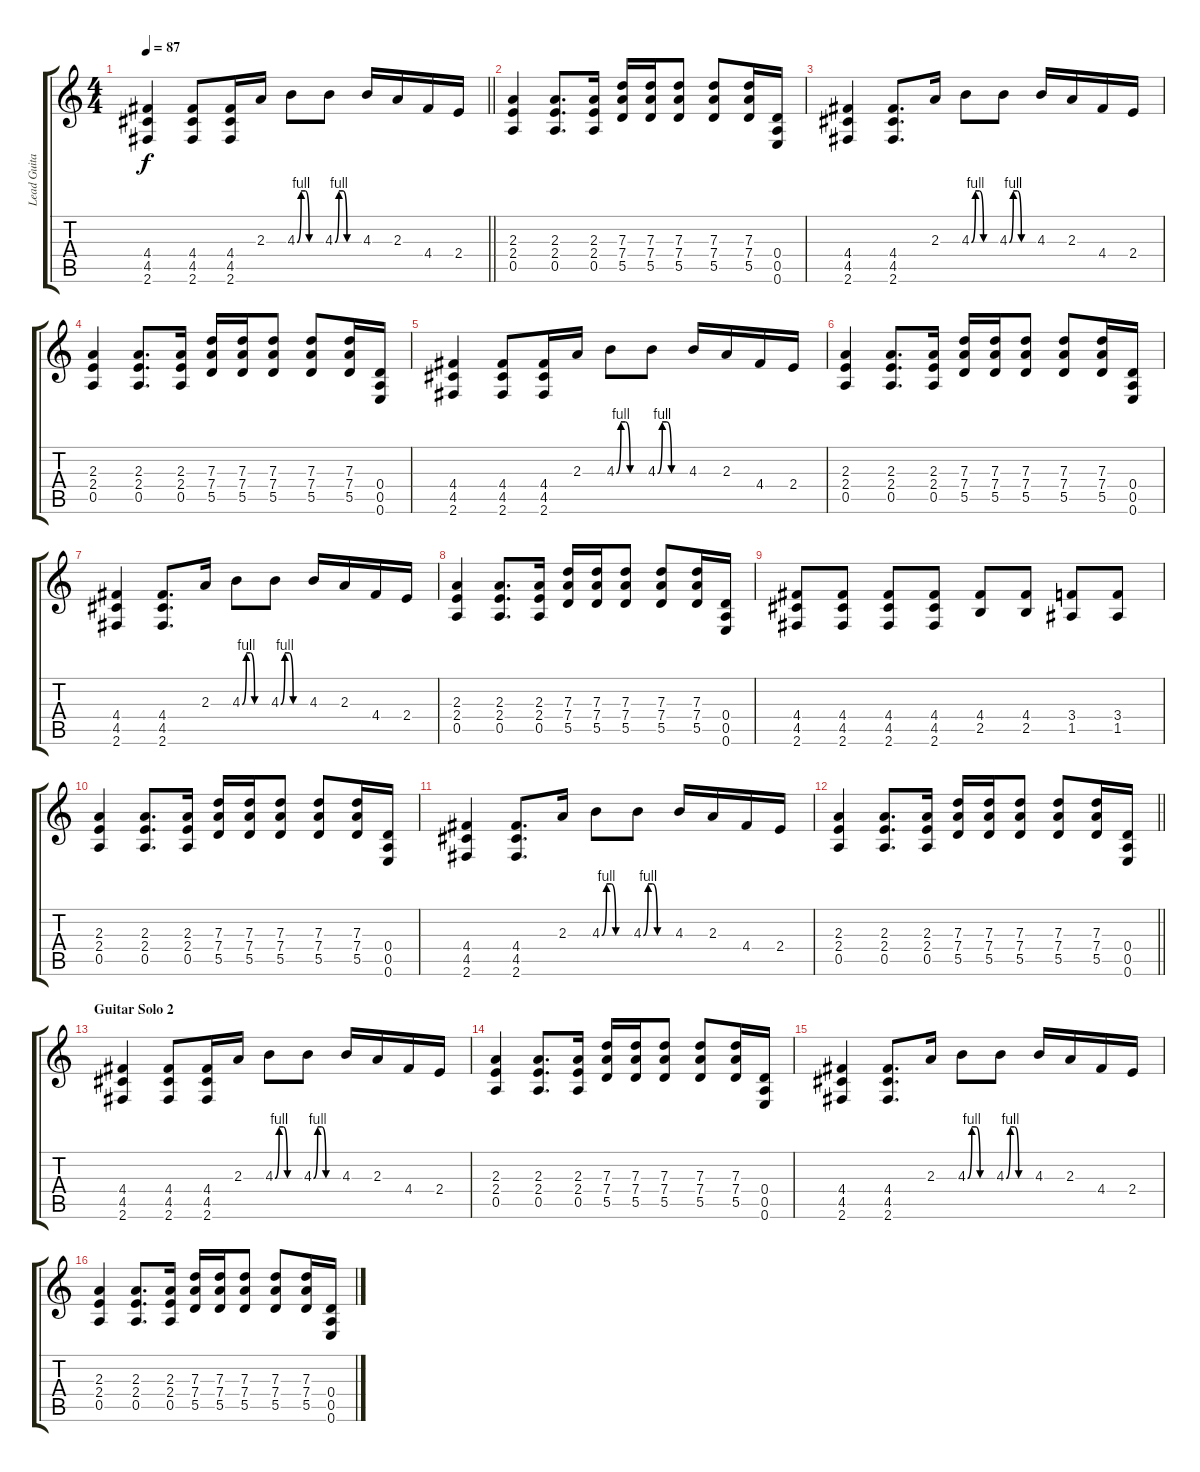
\track ("Lead Guitar" "Lead Guita") {instrument distortionguitar}
\staff {score tabs}
\tuning (E4 B3 G3 D3 A2 E2) {hide}
\ts (4 4)
\tempo 87
\clef g2
\barLineRight lightlight
\ks c
(4.4 4.5 2.6).4{dy f} (4.4 4.5 2.6).8 (4.4 4.5 2.6).16 2.3.16 4.3{be (custom 0 0 10 4 20 4 30 0 60 0)}.8 4.3{be (custom 0 0 10 4 20 4 30 0 60 0)}.8 4.3.16 2.3.16 4.4.16 2.4.16 |
(2.3 2.4 0.5).4 (2.3 2.4 0.5).8{d} (2.3 2.4 0.5).16 (7.3 7.4 5.5).16 (7.3 7.4 5.5).16 (7.3 7.4 5.5).8 (7.3 7.4 5.5).8 (7.3 7.4 5.5).16 (0.4 0.5 0.6).16 |
(4.4 4.5 2.6).4 (4.4 4.5 2.6).8{d} 2.3.16 4.3{be (custom 0 0 10 4 20 4 30 0 60 0)}.8 4.3{be (custom 0 0 10 4 20 4 30 0 60 0)}.8 4.3.16 2.3.16 4.4.16 2.4.16 |
(2.3 2.4 0.5).4 (2.3 2.4 0.5).8{d} (2.3 2.4 0.5).16 (7.3 7.4 5.5).16 (7.3 7.4 5.5).16 (7.3 7.4 5.5).8 (7.3 7.4 5.5).8 (7.3 7.4 5.5).16 (0.4 0.5 0.6).16 |
(4.4 4.5 2.6).4 (4.4 4.5 2.6).8 (4.4 4.5 2.6).16 2.3.16 4.3{be (custom 0 0 10 4 20 4 30 0 60 0)}.8 4.3{be (custom 0 0 10 4 20 4 30 0 60 0)}.8 4.3.16 2.3.16 4.4.16 2.4.16 |
(2.3 2.4 0.5).4 (2.3 2.4 0.5).8{d} (2.3 2.4 0.5).16 (7.3 7.4 5.5).16 (7.3 7.4 5.5).16 (7.3 7.4 5.5).8 (7.3 7.4 5.5).8 (7.3 7.4 5.5).16 (0.4 0.5 0.6).16 |
(4.4 4.5 2.6).4 (4.4 4.5 2.6).8{d} 2.3.16 4.3{be (custom 0 0 10 4 20 4 30 0 60 0)}.8 4.3{be (custom 0 0 10 4 20 4 30 0 60 0)}.8 4.3.16 2.3.16 4.4.16 2.4.16 |
(2.3 2.4 0.5).4 (2.3 2.4 0.5).8{d} (2.3 2.4 0.5).16 (7.3 7.4 5.5).16 (7.3 7.4 5.5).16 (7.3 7.4 5.5).8 (7.3 7.4 5.5).8 (7.3 7.4 5.5).16 (0.4 0.5 0.6).16 |
(4.4 4.5 2.6).8 (4.4 4.5 2.6).8 (4.4 4.5 2.6).8 (4.4 4.5 2.6).8 (4.4 2.5).8 (4.4 2.5).8 (3.4 1.5).8 (3.4 1.5).8 |
(2.3 2.4 0.5).4 (2.3 2.4 0.5).8{d} (2.3 2.4 0.5).16 (7.3 7.4 5.5).16 (7.3 7.4 5.5).16 (7.3 7.4 5.5).8 (7.3 7.4 5.5).8 (7.3 7.4 5.5).16 (0.4 0.5 0.6).16 |
(4.4 4.5 2.6).4 (4.4 4.5 2.6).8{d} 2.3.16 4.3{be (custom 0 0 10 4 20 4 30 0 60 0)}.8 4.3{be (custom 0 0 10 4 20 4 30 0 60 0)}.8 4.3.16 2.3.16 4.4.16 2.4.16 |
\barLineRight lightlight
(2.3 2.4 0.5).4 (2.3 2.4 0.5).8{d} (2.3 2.4 0.5).16 (7.3 7.4 5.5).16 (7.3 7.4 5.5).16 (7.3 7.4 5.5).8 (7.3 7.4 5.5).8 (7.3 7.4 5.5).16 (0.4 0.5 0.6).16 |
\section ("" "Guitar Solo 2")
(4.4 4.5 2.6).4 (4.4 4.5 2.6).8 (4.4 4.5 2.6).16 2.3.16 4.3{be (custom 0 0 10 4 20 4 30 0 60 0)}.8 4.3{be (custom 0 0 10 4 20 4 30 0 60 0)}.8 4.3.16 2.3.16 4.4.16 2.4.16 |
(2.3 2.4 0.5).4 (2.3 2.4 0.5).8{d} (2.3 2.4 0.5).16 (7.3 7.4 5.5).16 (7.3 7.4 5.5).16 (7.3 7.4 5.5).8 (7.3 7.4 5.5).8 (7.3 7.4 5.5).16 (0.4 0.5 0.6).16 |
(4.4 4.5 2.6).4 (4.4 4.5 2.6).8{d} 2.3.16 4.3{be (custom 0 0 10 4 20 4 30 0 60 0)}.8 4.3{be (custom 0 0 10 4 20 4 30 0 60 0)}.8 4.3.16 2.3.16 4.4.16 2.4.16 |
(2.3 2.4 0.5).4 (2.3 2.4 0.5).8{d} (2.3 2.4 0.5).16 (7.3 7.4 5.5).16 (7.3 7.4 5.5).16 (7.3 7.4 5.5).8 (7.3 7.4 5.5).8 (7.3 7.4 5.5).16 (0.4 0.5 0.6).16
